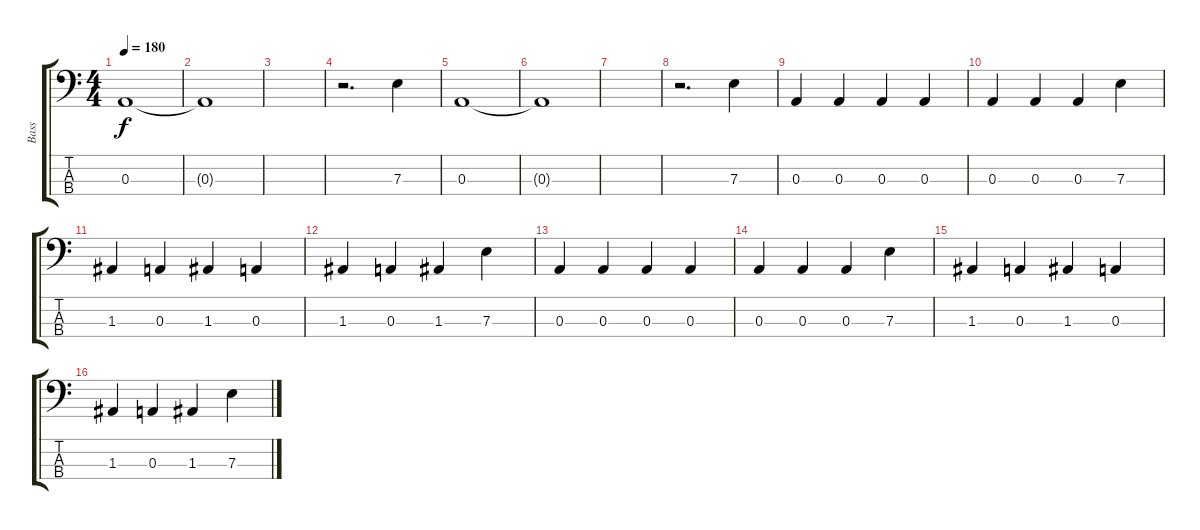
\track ("Bass" "Bass") {instrument electricbassfinger}
\staff {score tabs}
\tuning (G2 D2 A1 E1) {hide}
\ts (4 4)
\tempo 180
\clef f4
\ks c
0.3.1{dy f} |
0.3{t}.1 |
|
r.2{d} 7.3.4 |
0.3.1 |
0.3{t}.1 |
|
r.2{d} 7.3.4 |
0.3.4 0.3.4 0.3.4 0.3.4 |
0.3.4 0.3.4 0.3.4 7.3.4 |
1.3.4 0.3.4 1.3.4 0.3.4 |
1.3.4 0.3.4 1.3.4 7.3.4 |
0.3.4 0.3.4 0.3.4 0.3.4 |
0.3.4 0.3.4 0.3.4 7.3.4 |
1.3.4 0.3.4 1.3.4 0.3.4 |
1.3.4 0.3.4 1.3.4 7.3.4
